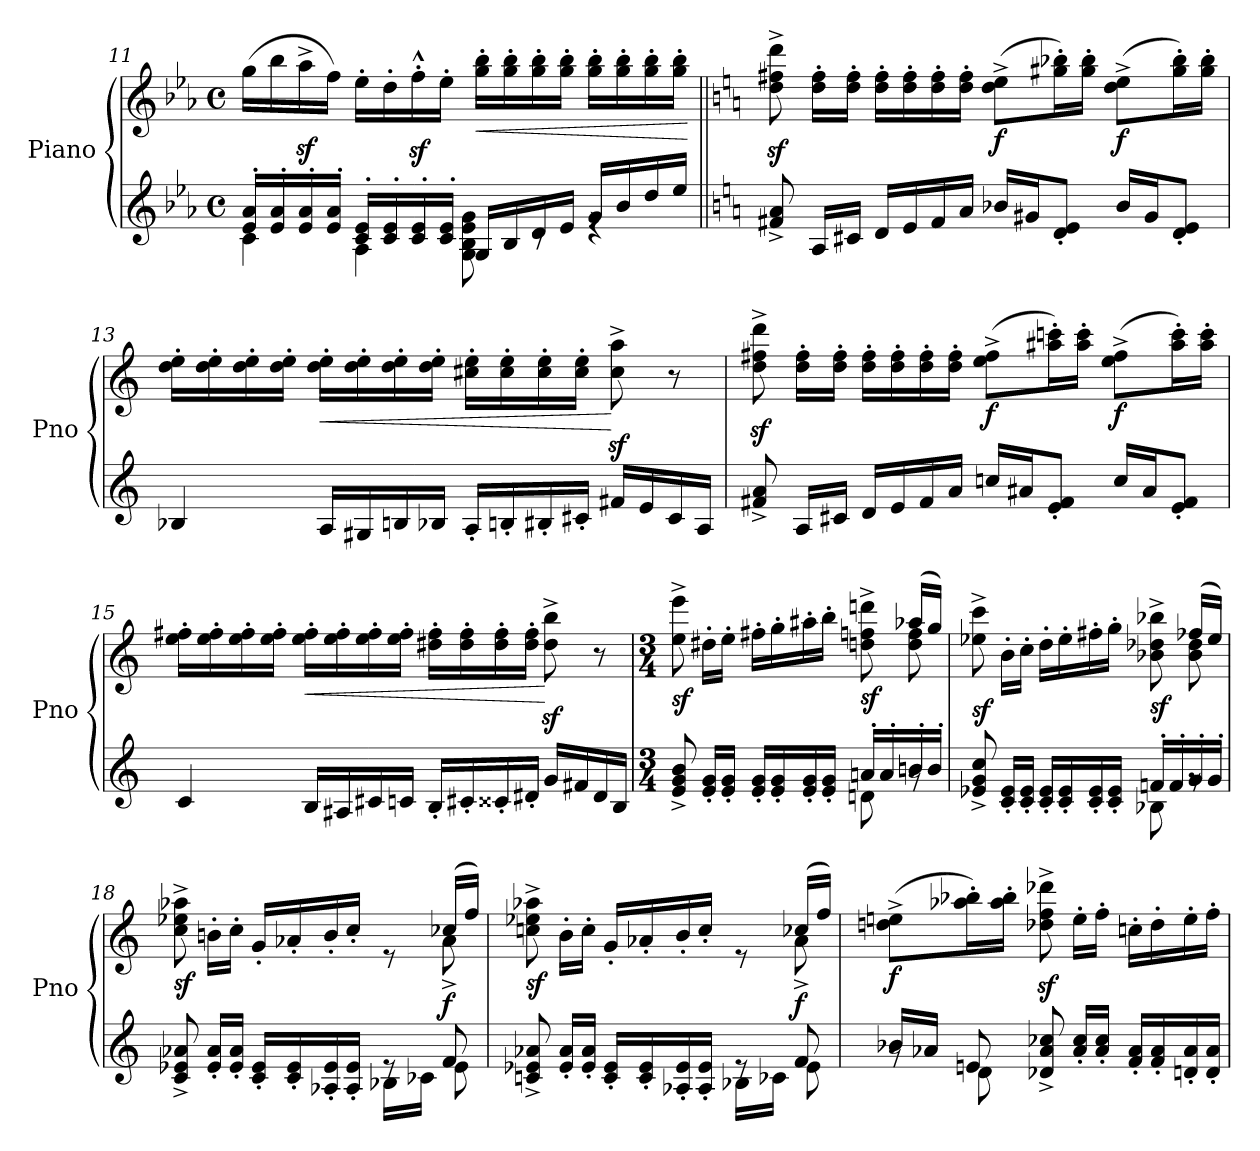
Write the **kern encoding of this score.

**kern	**kern	**dynam
*part1	*part1	*part1
*staff2	*staff1	*staff1/2
*I"Piano	*	*
*I'Pno	*	*
!!LO:PB:g=z
*clefG2	*clefG2	*
*k[b-e-a-]	*k[b-e-a-]	*
*M4/4	*M4/4	*
*met(c)	*met(c)	*
=11	=11	=11
*^	*	*
16e-/' 16a-/'LL	4c\	(16gg\LL	.
16e-/' 16a-/'	.	16bb-\	.
16e-/' 16a-/'	.	16aa-z<^\	.
16e-/' 16a-/'JJ	.	16ff\JJ)	.
16c/' 16e-/'LL	4A-\	16ee-'\LL	.
16c/' 16e-/'	.	16dd'\	.
16c/' 16e-/'	.	16ffz<'^^\	.
16c/' 16e-/'JJ	.	16ee-'\JJ	.
!	!	!	!LO:HP:b
16G/LL	8G\ 8B-\ 8e-\ 8g\	16gg\' 16bb-\'LL	<
16B-/	.	16gg\' 16bb-\'	.
16d/	8rc	16gg\' 16bb-\'	.
16e-/JJ	.	16gg\' 16bb-\'JJ	.
16g/LL	4re	16gg\' 16bb-\'LL	.
16b-/	.	16gg\' 16bb-\'	.
16dd/	.	16gg\' 16bb-\'	.
16ee-/JJ	.	16gg\' 16bb-\'JJ	.
*v	*v	*	*
.	.	[
=12||	=12||	=12||
*k[]	*k[]	*
8f#X/^ 8a/^	8dd\z<^ 8ff#X\z<^ 8ddd\z<^	.
16A/LL	16dd\' 16ff#\'LL	.
16c#X/JJ	16dd\' 16ff#\'JJ	.
16d/LL	16dd\' 16ff#\'LL	.
16e/	16dd\' 16ff#\'	.
16f#/	16dd\' 16ff#\'	.
16a/JJ	16dd\' 16ff#\'JJ	.
!	!	!LO:DY:b
16b-X/LL	(8dd\^ 8ee\^L	f
16g#X/J	.	.
8d/' 8e/'J	16gg#X\' 16bb-X\'L)	.
.	16gg#\' 16bb-\'JJ	.
!	!	!LO:DY:b
16b-/LL	(8dd\^ 8ee\^L	f
16g#/J	.	.
8d/' 8e/'J	16gg#\' 16bb-\'L)	.
.	16gg#\' 16bb-\'JJ	.
!!LO:LB:g=z
=13	=13	=13
4B-X/	16dd\' 16ee\'LL	.
.	16dd\' 16ee\'	.
.	16dd\' 16ee\'	.
.	16dd\' 16ee\'JJ	.
!	!	!LO:HP:b
16A/LL	16dd\' 16ee\'LL	<
16G#X/	16dd\' 16ee\'	.
16Bn/	16dd\' 16ee\'	.
16B-X/JJ	16dd\' 16ee\'JJ	.
16A'/LL	16cc#X\' 16ee\'LL	.
16Bn'/	16cc#\' 16ee\'	.
16B#X'/	16cc#\' 16ee\'	.
16c#X'/JJ	16cc#\' 16ee\'JJ	.
16f#X/LL	8cc#\z<^ 8aa\z<^	[
16e/	.	.
16c#/	8r	.
16A/JJ	.	.
=14	=14	=14
8f#X/^ 8a/^	8dd\z<^ 8ff#X\z<^ 8ddd\z<^	.
16A/LL	16dd\' 16ff#\'LL	.
16c#X/JJ	16dd\' 16ff#\'JJ	.
16d/LL	16dd\' 16ff#\'LL	.
16e/	16dd\' 16ff#\'	.
16f#/	16dd\' 16ff#\'	.
16a/JJ	16dd\' 16ff#\'JJ	.
!	!	!LO:DY:b
16ccn/LL	(8ee\^ 8ff#\^L	f
16a#X/J	.	.
8e/' 8f#/'J	16aa#X\' 16cccn\'L)	.
.	16aa#\' 16ccc\'JJ	.
!	!	!LO:DY:b
16cc/LL	(8ee\^ 8ff#\^L	f
16a#/J	.	.
8e/' 8f#/'J	16aa#\' 16ccc\'L)	.
.	16aa#\' 16ccc\'JJ	.
!!LO:LB:g=z
=15	=15	=15
4c/	16ee\' 16ff#X\'LL	.
.	16ee\' 16ff#\'	.
.	16ee\' 16ff#\'	.
.	16ee\' 16ff#\'JJ	.
!	!	!LO:HP:b
16B/LL	16ee\' 16ff#\'LL	<
16A#X/	16ee\' 16ff#\'	.
16c#X/	16ee\' 16ff#\'	.
16cn/JJ	16ee\' 16ff#\'JJ	.
16B'/LL	16dd#X\' 16ff#\'LL	.
16c#X'/	16dd#\' 16ff#\'	.
16c##X'/	16dd#\' 16ff#\'	.
16d#X'/JJ	16dd#\' 16ff#\'JJ	.
16g/LL	8dd#\z<^ 8bb\z<^	[
16f#X/	.	.
16d#/	8r	.
16B/JJ	.	.
=16	=16	=16
*M3/4	*M3/4	*
*^	*^	*
!	!	!	!	!LO:DY:b
8e/^ 8g/^ 8b/^	2ryy	8ee\^ 8eee\^	8ryy	sf
*	*	*v	*v	*
16e/' 16g/'LL	.	16dd#X'\LL	.
16e/' 16g/'JJ	.	16ee'\JJ	.
16e/' 16g/'LL	.	16ff#X'\LL	.
16e/' 16g/'	.	16gg'\	.
16e/' 16g/'	.	16aa#X'\	.
16e/' 16g/'JJ	.	16bb'\JJ	.
!	!	!	!LO:DY:b
16an'/LL	8dn\	8ddn\^ 8ffn\^ 8dddn\^	sf
16a'/	.	.	.
*	*	*^	*
16bn'/	8rg	(16aa-X/LL	8dd\ 8ff\	.
16b'/JJ	.	16gg/JJ)	.	.
!!LO:LB:g=z	!!
=17	=17	=17	=17	=17
!	!	!	!	!LO:DY:b
8e-X/^ 8g/^ 8cc/^	2ryy	8ee-X\^ 8ccc\^	8ryy	sf
*	*	*v	*v	*
16c/' 16e-/'LL	.	16b'\LL	.
16c/' 16e-/'JJ	.	16cc'\JJ	.
16c/' 16e-/'LL	.	16dd'\LL	.
16c/' 16e-/'	.	16ee-'\	.
16c/' 16e-/'	.	16ff#X'\	.
16c/' 16e-/'JJ	.	16gg'\JJ	.
!	!	!	!LO:DY:b
16fn'/LL	8B-X\	8b-X\^ 8dd-X\^ 8bb-X\^	sf
16f'/	.	.	.
*	*	*^	*
16g'/	8rg	(16ff-X/LL	8b-\ 8dd-\	.
16g'/JJ	.	16ee-/JJ)	.	.
=18	=18	=18	=18	=18
!	!	!	!	!LO:DY:b
8c/^ 8e-X/^ 8a-X/^	2ryy	8cc\^ 8ee-X\^ 8aa-X\^	8ryy	sf
*	*	*v	*v	*
16e-/' 16a-/'LL	.	16bn'\LL	.
16e-/' 16a-/'JJ	.	16cc'\JJ	.
16c/' 16e-/'LL	.	16g'/LL	.
16c/' 16e-/'	.	16a-X'/	.
16A-X/' 16e-/'	.	16b'/	.
16A-/' 16e-/'JJ	.	16cc'/JJ	.
8re	16B-X\LL	8re	.
.	16c-X\JJ	.	.
*	*	*^	*
!	!	!	!	!LO:DY:b
8f/	8e-\	(16cc-X/LL	8a-^\	f
.	.	16ff/JJ)	.	.
!!LO:LB:g=z	!!
=19	=19	=19	=19	=19
!	!	!	!	!LO:DY:b
8cn/^ 8e-X/^ 8a-X/^	2ryy	8ccn\^ 8ee-X\^ 8aa-X\^	8ryy	sf
*	*	*v	*v	*
16e-/' 16a-/'LL	.	16b'\LL	.
16e-/' 16a-/'JJ	.	16cc'\JJ	.
16c/' 16e-/'LL	.	16g'/LL	.
16c/' 16e-/'	.	16a-X'/	.
16A-X/' 16e-/'	.	16b'/	.
16A-/' 16e-/'JJ	.	16cc'/JJ	.
8re	16B-X\LL	8re	.
.	16c-X\JJ	.	.
*	*	*^	*
!	!	!	!	!LO:DY:b
8f/	8e-\	(16cc-X/LL	8a-^\	f
.	.	16ff/JJ)	.	.
*	*	*v	*v	*
=20	=20	=20	=20
!	!	!	!LO:DY:b
16b-X/LL	8rg	(8ddn\^ 8een\^L	f
16a-X/JJ	.	.	.
8en/	8d\	16aa-X\' 16bb-X\'L)	.
.	.	16aa-\' 16bb-\'JJ	.
8d-X/^ 8a-/^ 8cc-X/^	2ryy	8dd-X\z<^ 8ff\z<^ 8ddd-X\z<^	.
16a-/' 16cc-/'LL	.	16ee'\LL	.
16a-/' 16cc-/'JJ	.	16ff'\JJ	.
16f/' 16a-/'LL	.	16ccn'\LL	.
16f/' 16a-/'	.	16dd-'\	.
16dn/' 16a-/'	.	16ee'\	.
16d/' 16a-/'JJ	.	16ff'\JJ	.
*v	*v	*	*
=	=	=
*-	*-	*-
